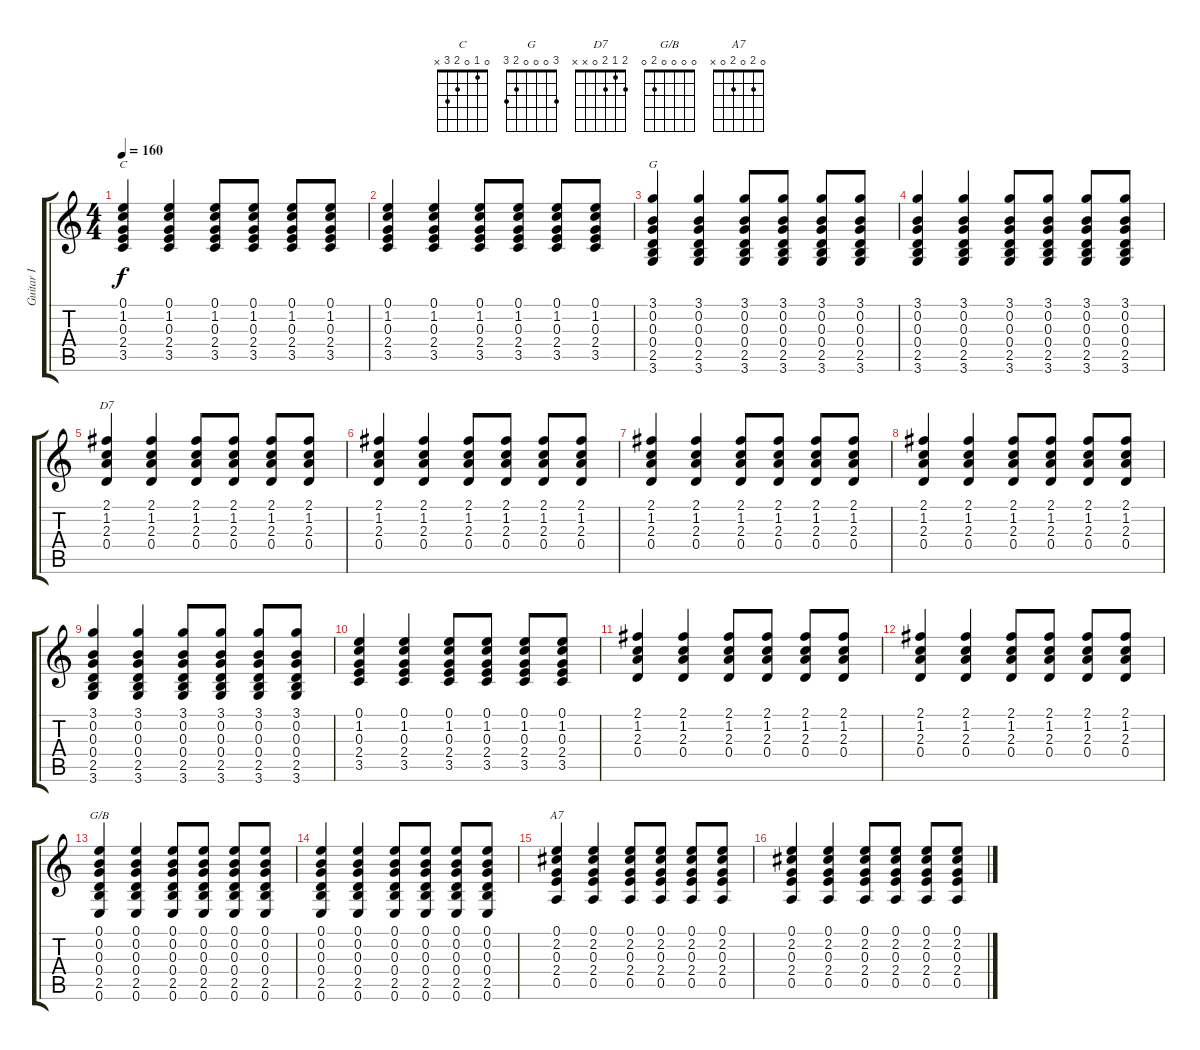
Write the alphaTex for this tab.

\track ("Guitar I" "Guitar I") {instrument acousticguitarsteel}
\staff {score tabs}
\tuning (E4 B3 G3 D3 A2 E2) {hide}
\chord ("C" 0 1 0 2 3 x)
\chord ("G" 3 0 0 0 2 3)
\chord ("D7" 2 1 2 0 x x)
\chord ("G/B" 0 0 0 0 2 0)
\chord ("A7" 0 2 0 2 0 x)
\ts (4 4)
\tempo 160
\clef g2
\ks c
(0.1 1.2 0.3 2.4 3.5).4{ch "C" dy f} (0.1 1.2 0.3 2.4 3.5).4 (0.1 1.2 0.3 2.4 3.5).8 (0.1 1.2 0.3 2.4 3.5).8 (0.1 1.2 0.3 2.4 3.5).8 (0.1 1.2 0.3 2.4 3.5).8 |
(0.1 1.2 0.3 2.4 3.5).4 (0.1 1.2 0.3 2.4 3.5).4 (0.1 1.2 0.3 2.4 3.5).8 (0.1 1.2 0.3 2.4 3.5).8 (0.1 1.2 0.3 2.4 3.5).8 (0.1 1.2 0.3 2.4 3.5).8 |
(3.1 0.2 0.3 0.4 2.5 3.6).4{ch "G"} (3.1 0.2 0.3 0.4 2.5 3.6).4 (3.1 0.2 0.3 0.4 2.5 3.6).8 (3.1 0.2 0.3 0.4 2.5 3.6).8 (3.1 0.2 0.3 0.4 2.5 3.6).8 (3.1 0.2 0.3 0.4 2.5 3.6).8 |
(3.1 0.2 0.3 0.4 2.5 3.6).4 (3.1 0.2 0.3 0.4 2.5 3.6).4 (3.1 0.2 0.3 0.4 2.5 3.6).8 (3.1 0.2 0.3 0.4 2.5 3.6).8 (3.1 0.2 0.3 0.4 2.5 3.6).8 (3.1 0.2 0.3 0.4 2.5 3.6).8 |
(2.1 1.2 2.3 0.4).4{ch "D7"} (2.1 1.2 2.3 0.4).4 (2.1 1.2 2.3 0.4).8 (2.1 1.2 2.3 0.4).8 (2.1 1.2 2.3 0.4).8 (2.1 1.2 2.3 0.4).8 |
(2.1 1.2 2.3 0.4).4 (2.1 1.2 2.3 0.4).4 (2.1 1.2 2.3 0.4).8 (2.1 1.2 2.3 0.4).8 (2.1 1.2 2.3 0.4).8 (2.1 1.2 2.3 0.4).8 |
(2.1 1.2 2.3 0.4).4 (2.1 1.2 2.3 0.4).4 (2.1 1.2 2.3 0.4).8 (2.1 1.2 2.3 0.4).8 (2.1 1.2 2.3 0.4).8 (2.1 1.2 2.3 0.4).8 |
(2.1 1.2 2.3 0.4).4 (2.1 1.2 2.3 0.4).4 (2.1 1.2 2.3 0.4).8 (2.1 1.2 2.3 0.4).8 (2.1 1.2 2.3 0.4).8 (2.1 1.2 2.3 0.4).8 |
(3.1 0.2 0.3 0.4 2.5 3.6).4 (3.1 0.2 0.3 0.4 2.5 3.6).4 (3.1 0.2 0.3 0.4 2.5 3.6).8 (3.1 0.2 0.3 0.4 2.5 3.6).8 (3.1 0.2 0.3 0.4 2.5 3.6).8 (3.1 0.2 0.3 0.4 2.5 3.6).8 |
(0.1 1.2 0.3 2.4 3.5).4 (0.1 1.2 0.3 2.4 3.5).4 (0.1 1.2 0.3 2.4 3.5).8 (0.1 1.2 0.3 2.4 3.5).8 (0.1 1.2 0.3 2.4 3.5).8 (0.1 1.2 0.3 2.4 3.5).8 |
(2.1 1.2 2.3 0.4).4 (2.1 1.2 2.3 0.4).4 (2.1 1.2 2.3 0.4).8 (2.1 1.2 2.3 0.4).8 (2.1 1.2 2.3 0.4).8 (2.1 1.2 2.3 0.4).8 |
(2.1 1.2 2.3 0.4).4 (2.1 1.2 2.3 0.4).4 (2.1 1.2 2.3 0.4).8 (2.1 1.2 2.3 0.4).8 (2.1 1.2 2.3 0.4).8 (2.1 1.2 2.3 0.4).8 |
(0.1 0.2 0.3 0.4 2.5 0.6).4{ch "G/B"} (0.1 0.2 0.3 0.4 2.5 0.6).4 (0.1 0.2 0.3 0.4 2.5 0.6).8 (0.1 0.2 0.3 0.4 2.5 0.6).8 (0.1 0.2 0.3 0.4 2.5 0.6).8 (0.1 0.2 0.3 0.4 2.5 0.6).8 |
(0.1 0.2 0.3 0.4 2.5 0.6).4 (0.1 0.2 0.3 0.4 2.5 0.6).4 (0.1 0.2 0.3 0.4 2.5 0.6).8 (0.1 0.2 0.3 0.4 2.5 0.6).8 (0.1 0.2 0.3 0.4 2.5 0.6).8 (0.1 0.2 0.3 0.4 2.5 0.6).8 |
(0.1 2.2 0.3 2.4 0.5).4{ch "A7"} (0.1 2.2 0.3 2.4 0.5).4 (0.1 2.2 0.3 2.4 0.5).8 (0.1 2.2 0.3 2.4 0.5).8 (0.1 2.2 0.3 2.4 0.5).8 (0.1 2.2 0.3 2.4 0.5).8 |
(0.1 2.2 0.3 2.4 0.5).4 (0.1 2.2 0.3 2.4 0.5).4 (0.1 2.2 0.3 2.4 0.5).8 (0.1 2.2 0.3 2.4 0.5).8 (0.1 2.2 0.3 2.4 0.5).8 (0.1 2.2 0.3 2.4 0.5).8
